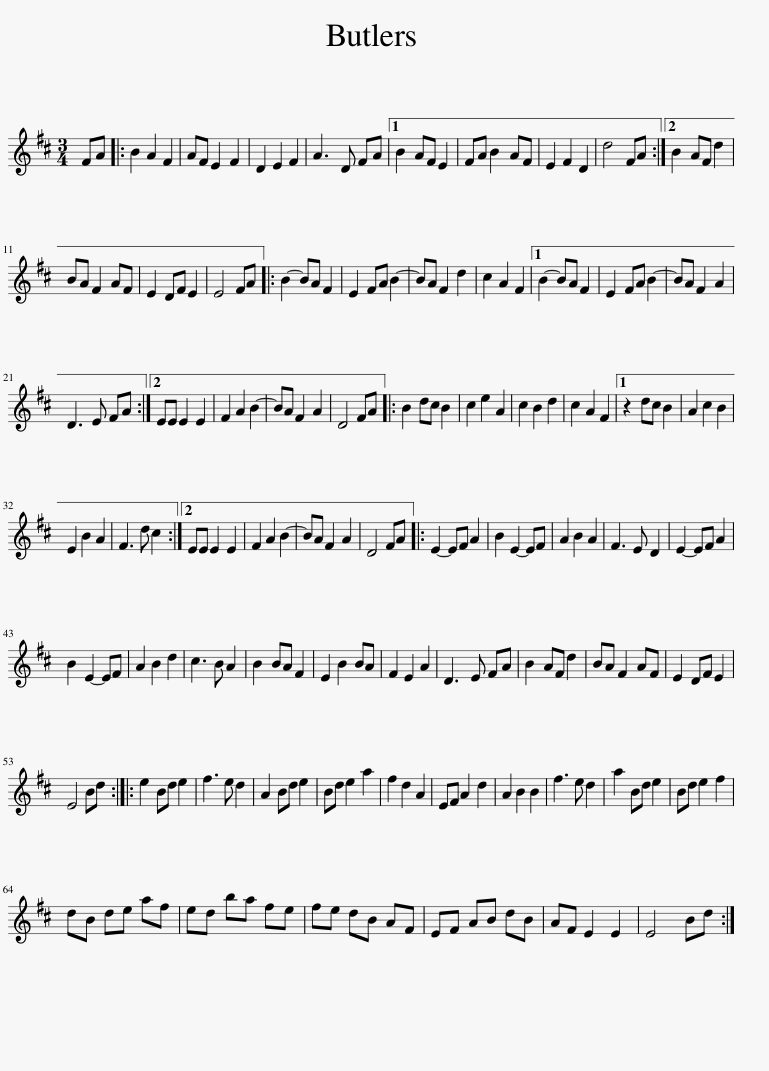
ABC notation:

X:1
L:1/8
M:3/4
I:linebreak $
K:D
V:1 treble
V:1
 FA |: B2 A2 F2 | AF E2 F2 | D2 E2 F2 | A3 D FA |1 %5
 B2 AF E2 | FA B2 AF | E2 F2 D2 | d4 FA :|2 B2 AF d2 |$ %10
 BA F2 AF | E2 DF E2 | E4 FA |: B2- BA F2 | E2 FA B2- | %15
 BA F2 d2 | c2 A2 F2 |1 B2- BA F2 | E2 FA B2- | BA F2 A2 |$ %20
 D3 E FA :|2 EE E2 E2 | F2 A2 B2- | BA F2 A2 | D4 FA |: %25
 B2 dc B2 | c2 e2 A2 | c2 B2 d2 | c2 A2 F2 |1 z2 dc B2 | %30
 A2 c2 B2 |$ E2 B2 A2 | F3 d c2 :|2 EE E2 E2 | F2 A2 B2- | %35
 BA F2 A2 | D4 FA |: E2- EF A2 | B2 E2- EF | A2 B2 A2 | %40
 F3 E D2 | E2- EF A2 |$ B2 E2- EF | A2 B2 d2 | c3 B A2 | %45
 B2 BA F2 | E2 B2 BA | F2 E2 A2 | D3 E FA | B2 AF d2 | %50
 BA F2 AF | E2 DF E2 |$ E4 Bd :: e2 Bd e2 | f3 e d2 | %55
 A2 Bd e2 | Bd e2 a2 | f2 d2 A2 | EF A2 d2 | A2 B2 B2 | %60
 f3 e d2 | a2 Bd e2 | Bd e2 f2 |$ dB de af | ed ba fe | %65
 fe dB AF | EF AB dB | AF E2 E2 | E4 Bd :| %69
